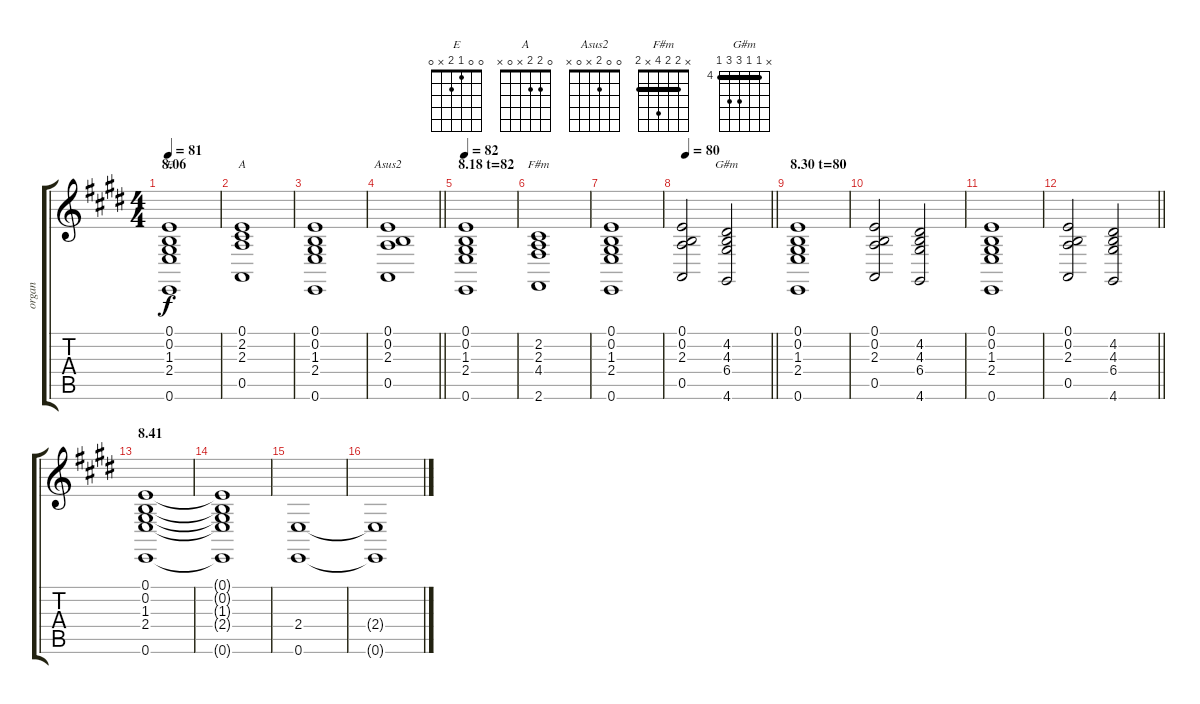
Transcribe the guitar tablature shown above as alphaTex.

\track ("organ" "organ") {instrument tangoaccordion}
\staff {score tabs}
\tuning (E4 B3 G3 D3 A2 E2) {hide}
\chord ("E" 0 0 1 2 x 0)
\chord ("A" 0 2 2 x 0 x)
\chord ("Asus2" 0 0 2 x 0 x)
\chord ("F#m" x 2 2 4 x 2) {barre 2}
\chord ("G#m" x 4 4 6 6 4) {firstfret 4 barre 4}
\ts (4 4)
\section ("" "8.06")
\tempo 81
\clef g2
\ks e
(0.1 0.2 1.3 2.4 0.6).1{ch "E" dy f} |
(0.1 2.2 2.3 0.5).1{ch "A"} |
(0.1 0.2 1.3 2.4 0.6).1 |
\barLineRight lightlight
(0.1 0.2 2.3 0.5).1{ch "Asus2"} |
\section ("" "8.18 t=82")
\tempo 82
(0.1 0.2 1.3 2.4 0.6).1 |
(2.2 2.3 4.4 2.6).1{ch "F#m"} |
(0.1 0.2 1.3 2.4 0.6).1 |
\tempo 80
\barLineRight lightlight
(0.1 0.2 2.3 0.5).2 (4.2 4.3 6.4 4.6).2{ch "G#m"} |
\section ("" "8.30 t=80")
(0.1 0.2 1.3 2.4 0.6).1 |
(0.1 0.2 2.3 0.5).2 (4.2 4.3 6.4 4.6).2 |
(0.1 0.2 1.3 2.4 0.6).1 |
\barLineRight lightlight
(0.1 0.2 2.3 0.5).2 (4.2 4.3 6.4 4.6).2 |
\section ("" "8.41")
(0.1 0.2 1.3 2.4 0.6).1 |
(0.1{t} 0.2{t} 1.3{t} 2.4{t} 0.6{t}).1 |
(2.4 0.6).1 |
(2.4{t} 0.6{t}).1
